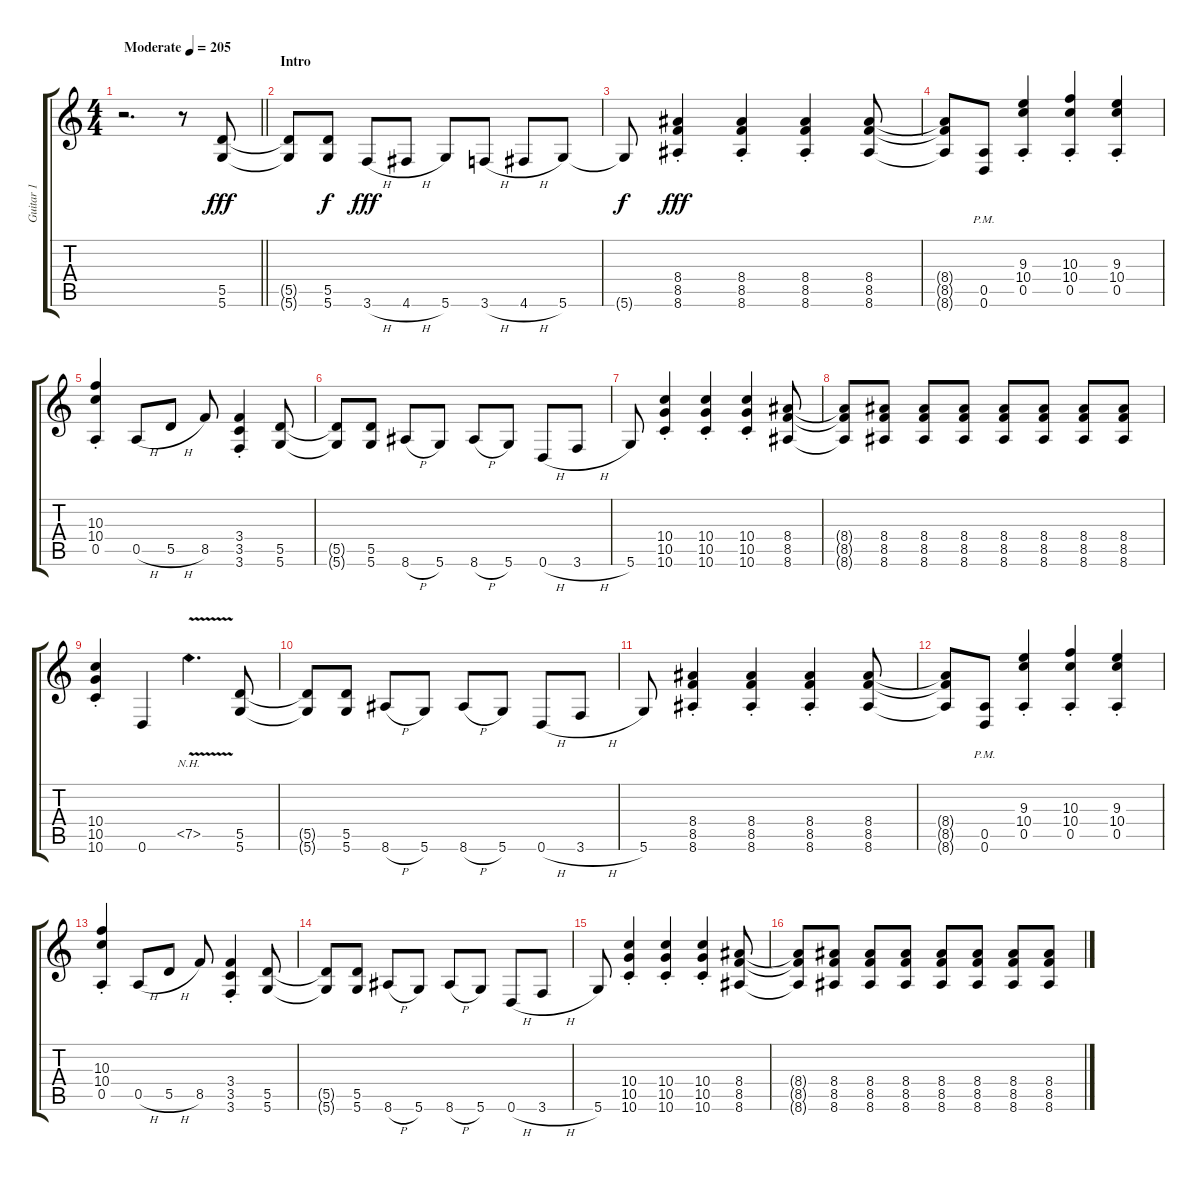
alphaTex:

\track ("Guitar 1" "Guitar 1") {instrument distortionguitar}
\staff {score tabs}
\tuning (E4 B3 G3 D3 A2 D2) {hide}
\ts (4 4)
\tempo (205 "Moderate")
\clef g2
\barLineRight lightlight
\ks c
r.2{d dy fff instrument distortionguitar} r.8 (5.5 5.6).8 |
\section ("" "Intro")
(5.5{t} 5.6{t}).8 (5.5 5.6).8{dy f} 3.6{h}.8{dy fff} 4.6{h}.8 5.6.8 3.6{h}.8 4.6{h}.8 5.6.8 |
5.6{t}.8{dy f} (8.4{st} 8.5{st} 8.6{st}).4{dy fff} (8.4{st} 8.5{st} 8.6{st}).4 (8.4{st} 8.5{st} 8.6{st}).4 (8.4 8.5 8.6).8 |
(8.4{t} 8.5{t} 8.6{t}).8 (0.5{pm} 0.6{pm}).8 (9.3{st} 10.4{st} 0.5{st}).4 (10.3{st} 10.4{st} 0.5{st}).4 (9.3{st} 10.4{st} 0.5{st}).4 |
(10.3{st} 10.4{st} 0.5{st}).4 0.5{h}.8 5.5{h}.8 8.5.8 (3.4 3.5{st} 3.6{st}).4 (5.5 5.6).8 |
(5.5{t} 5.6{t}).8 (5.5 5.6).8 8.6{h}.8 5.6.8 8.6{h}.8 5.6.8 0.6{h}.8 3.6{h}.8 |
5.6.8 (10.4{st} 10.5{st} 10.6{st}).4 (10.4{st} 10.5{st} 10.6{st}).4 (10.4{st} 10.5{st} 10.6{st}).4 (8.4 8.5 8.6).8 |
(8.4{t} 8.5{t} 8.6{t}).8 (8.4 8.5 8.6).8 (8.4 8.5 8.6).8 (8.4 8.5 8.6).8 (8.4 8.5 8.6).8 (8.4 8.5 8.6).8 (8.4 8.5 8.6).8 (8.4 8.5 8.6).8 |
(10.4{st} 10.5{st} 10.6{st}).4 0.6.4 7.5{nh v}.4{d} (5.5 5.6).8 |
(5.5{t} 5.6{t}).8 (5.5 5.6).8 8.6{h}.8 5.6.8 8.6{h}.8 5.6.8 0.6{h}.8 3.6{h}.8 |
5.6.8 (8.4{st} 8.5{st} 8.6{st}).4 (8.4{st} 8.5{st} 8.6{st}).4 (8.4{st} 8.5{st} 8.6{st}).4 (8.4 8.5 8.6).8 |
(8.4{t} 8.5{t} 8.6{t}).8 (0.5{pm} 0.6{pm}).8 (9.3{st} 10.4{st} 0.5{st}).4 (10.3{st} 10.4{st} 0.5{st}).4 (9.3{st} 10.4{st} 0.5{st}).4 |
(10.3{st} 10.4{st} 0.5{st}).4 0.5{h}.8 5.5{h}.8 8.5.8 (3.4 3.5{st} 3.6{st}).4 (5.5 5.6).8 |
(5.5{t} 5.6{t}).8 (5.5 5.6).8 8.6{h}.8 5.6.8 8.6{h}.8 5.6.8 0.6{h}.8 3.6{h}.8 |
5.6.8 (10.4{st} 10.5{st} 10.6{st}).4 (10.4{st} 10.5{st} 10.6{st}).4 (10.4{st} 10.5{st} 10.6{st}).4 (8.4 8.5 8.6).8 |
(8.4{t} 8.5{t} 8.6{t}).8 (8.4 8.5 8.6).8 (8.4 8.5 8.6).8 (8.4 8.5 8.6).8 (8.4 8.5 8.6).8 (8.4 8.5 8.6).8 (8.4 8.5 8.6).8 (8.4 8.5 8.6).8
